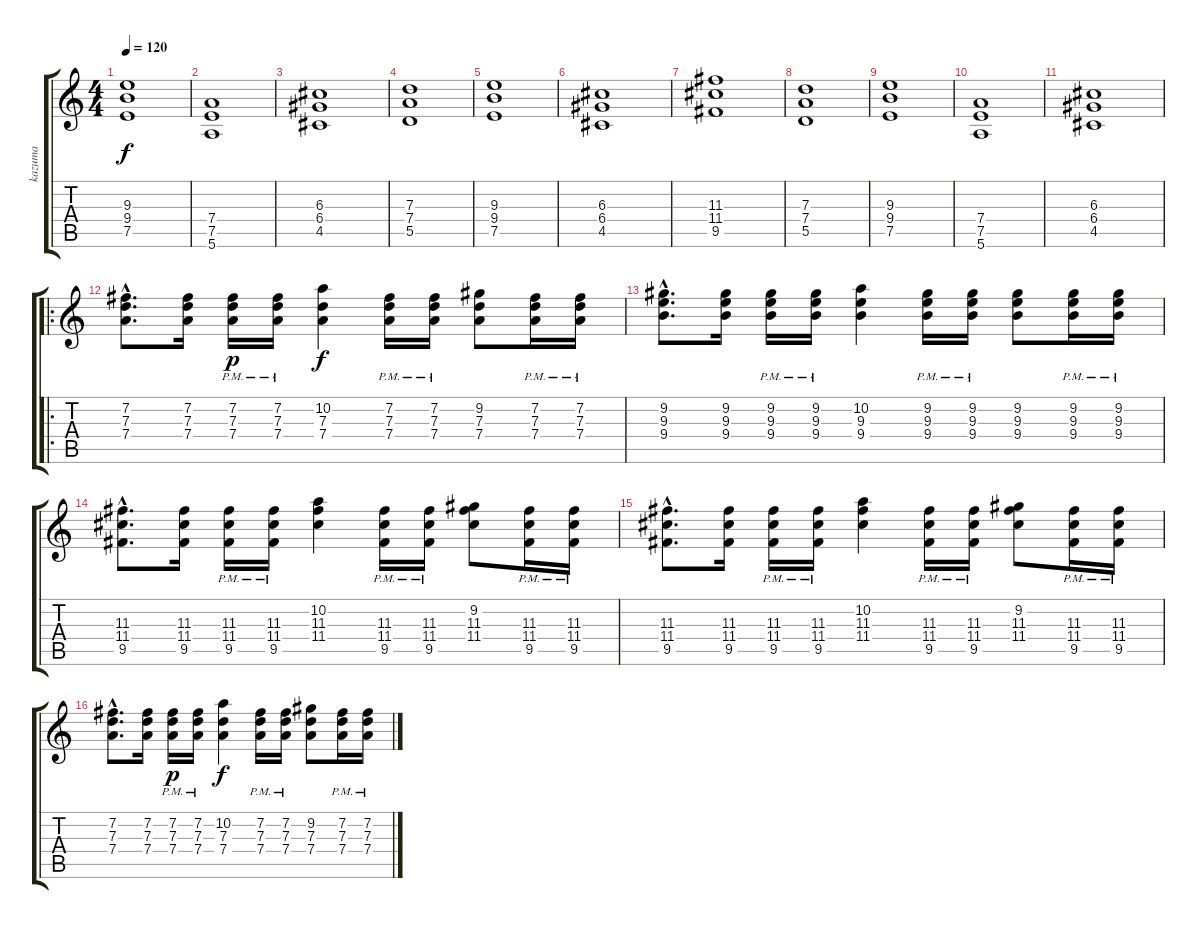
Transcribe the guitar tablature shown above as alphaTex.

\track ("kazuma" "kazuma") {instrument distortionguitar}
\staff {score tabs}
\tuning (E4 B3 G3 D3 A2 E2) {hide}
\ts (4 4)
\tempo 120
\clef g2
\ks c
(9.3 9.4 7.5).1{dy f} |
(7.4 7.5 5.6).1 |
(6.3 6.4 4.5).1 |
(7.3 7.4 5.5).1 |
(9.3 9.4 7.5).1 |
(6.3 6.4 4.5).1 |
(11.3 11.4 9.5).1 |
(7.3 7.4 5.5).1 |
(9.3 9.4 7.5).1 |
(7.4 7.5 5.6).1 |
(6.3 6.4 4.5).1 |
\ro
(7.2{hac} 7.3{hac} 7.4{hac}).8{d} (7.2 7.3 7.4).16 (7.2{pm} 7.3 7.4).16{dy p} (7.2{pm} 7.3 7.4).16 (10.2 7.3 7.4).4{dy f} (7.2{pm} 7.3 7.4).16 (7.2{pm} 7.3 7.4).16 (9.2 7.3 7.4).8 (7.2{pm} 7.3 7.4).16 (7.2{pm} 7.3 7.4).16 |
(9.2{hac} 9.3{hac} 9.4{hac}).8{d} (9.2 9.3 9.4).16 (9.2{pm} 9.3 9.4).16 (9.2{pm} 9.3 9.4).16 (10.2 9.3 9.4).4 (9.2{pm} 9.3 9.4).16 (9.2{pm} 9.3 9.4).16 (9.2 9.3 9.4).8 (9.2{pm} 9.3 9.4).16 (9.2{pm} 9.3 9.4).16 |
(11.3{hac} 11.4{hac} 9.5{hac}).8{d} (11.3 11.4 9.5).16 (11.3{pm} 11.4 9.5).16 (11.3{pm} 11.4 9.5).16 (10.2 11.3 11.4).4 (11.3{pm} 11.4 9.5).16 (11.3{pm} 11.4 9.5).16 (9.2 11.3 11.4).8 (11.3{pm} 11.4 9.5).16 (11.3{pm} 11.4 9.5).16 |
(11.3{hac} 11.4{hac} 9.5{hac}).8{d} (11.3 11.4 9.5).16 (11.3{pm} 11.4 9.5).16 (11.3{pm} 11.4 9.5).16 (10.2 11.3 11.4).4 (11.3{pm} 11.4 9.5).16 (11.3{pm} 11.4 9.5).16 (9.2 11.3 11.4).8 (11.3{pm} 11.4 9.5).16 (11.3{pm} 11.4 9.5).16 |
(7.2{hac} 7.3{hac} 7.4{hac}).8{d} (7.2 7.3 7.4).16 (7.2{pm} 7.3 7.4).16{dy p} (7.2{pm} 7.3 7.4).16 (10.2 7.3 7.4).4{dy f} (7.2{pm} 7.3 7.4).16 (7.2{pm} 7.3 7.4).16 (9.2 7.3 7.4).8 (7.2{pm} 7.3 7.4).16 (7.2{pm} 7.3 7.4).16
